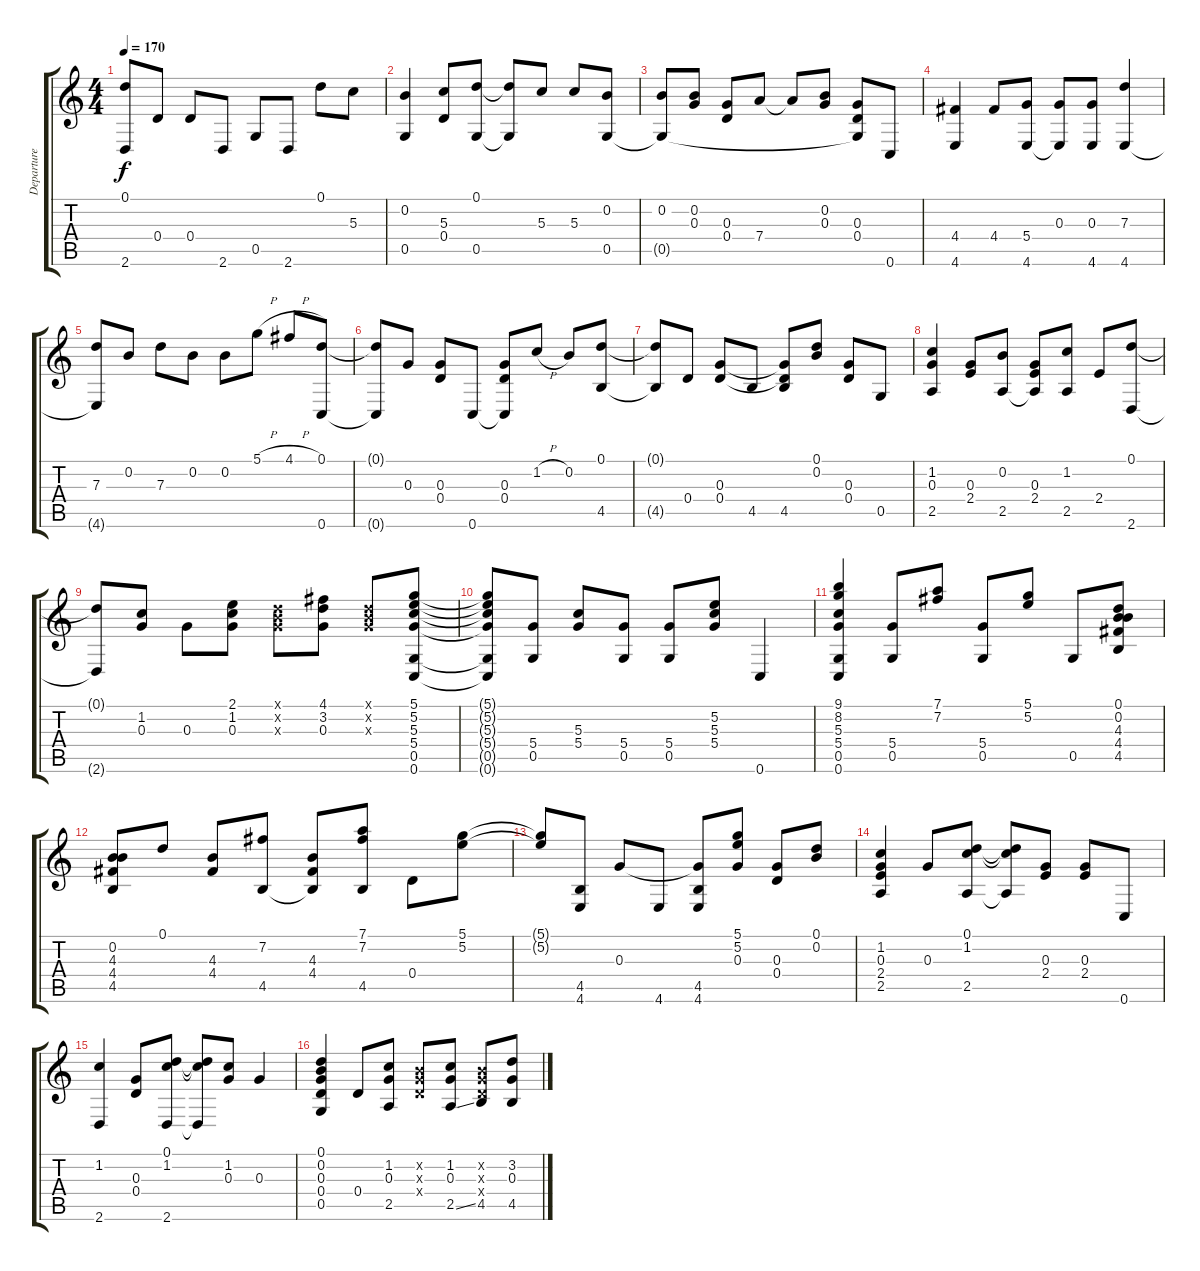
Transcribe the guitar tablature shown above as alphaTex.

\track ("Departure" "Departure") {instrument acousticguitarnylon}
\staff {score tabs}
\tuning (D4 B3 G3 D3 G2 C2) {hide}
\ts (4 4)
\tempo 170
\clef g2
\ks c
(0.1{t} 2.6{t}).8{dy f} 0.4.8 0.4.8 2.6.8 0.5.8 2.6.8 0.1.8 5.3.8 |
(0.2 0.5).4 (5.3 0.4).8 (0.1 0.5).8 (0.1{t} 0.5{t}).8 5.3.8 5.3.8 (0.2 0.5).8 |
(0.2 0.5{t}).8 (0.2 0.3).8 (0.3 0.4).8 7.4.8 7.4{t}.8 (0.2 0.3).8 (0.3 0.4 0.5{t}).8 0.6.8 |
(4.4 4.6).4 4.4.8 (5.4 4.6).8 (0.3 4.6{t}).8 (0.3 4.6).8 (7.3 4.6).4 |
(7.3 4.6{t}).8 0.2.8 7.3.8 0.2.8 0.2.8 5.1{h}.8 4.1{h}.8 (0.1 0.6).8 |
(0.1{t} 0.6{t}).8 0.3.8 (0.3 0.4).8 0.6.8 (0.3 0.4 0.6{t}).8 1.2{h}.8 0.2.8 (0.1 4.5).8 |
(0.1{t} 4.5{t}).8 0.4.8 (0.3 0.4).8 4.5.8 (0.3{t} 0.4{t} 4.5).8 (0.1 0.2).8 (0.3 0.4).8 0.5.8 |
(1.2 0.3 2.5).4 (0.3 2.4).8 (0.2 2.5).8 (0.3 2.4 2.5{t}).8 (1.2 2.5).8 2.4.8 (0.1 2.6).8 |
(0.1{t} 2.6{t}).8 (1.2 0.3).8 0.3.8 (2.1 1.2 0.3).8 (0.1{x} 0.2{x} 0.3{x}).8 (4.1 3.2 0.3).8 (0.1{x} 0.2{x} 0.3{x}).8 (5.1 5.2 5.3 5.4 0.5 0.6).8 |
(5.1{t} 5.2{t} 5.3{t} 5.4{t} 0.5{t} 0.6{t}).8 (5.4 0.5).8 (5.3 5.4).8 (5.4 0.5).8 (5.4 0.5).8 (5.2 5.3 5.4).8 0.6.4 |
(9.1 8.2 5.3 5.4 0.5 0.6).4 (5.4 0.5).8 (7.1 7.2).8 (5.4 0.5).8 (5.1 5.2).8 0.5.8 (0.1 0.2 4.3 4.4 4.5).8 |
(0.2 4.3 4.4 4.5).8 0.1.8 (4.3 4.4).8 (7.2 4.5).8 (4.3 4.4 4.5{t}).8 (7.1 7.2 4.5).8 0.4.8 (5.1 5.2).8 |
(5.1{t} 5.2{t}).8 (4.5 4.6).8 0.3.8 4.6.8 (0.3{t} 4.5 4.6).8 (5.1 5.2 0.3).8 (0.3 0.4).8 (0.1 0.2).8 |
(1.2 0.3 2.4 2.5).4 0.3.8 (0.1 1.2 2.5).8 (0.1{t} 1.2{t} 2.5{t}).8 (0.3 2.4).8 (0.3 2.4).8 0.6.8 |
(1.2 2.6).4 (0.3 0.4).8 (0.1 1.2 2.6).8 (0.1{t} 1.2{t} 2.6{t}).8 (1.2 0.3).8 0.3.4 |
(0.1 0.2 0.3 0.4 0.5).4 0.4.8 (1.2 0.3 2.5).8 (0.2{x} 0.3{x} 0.4{x}).8 (1.2 0.3 2.5{ss}).8 (0.2{x} 0.3{x} 0.4{x} 4.5).8 (3.2 0.3 4.5).8
